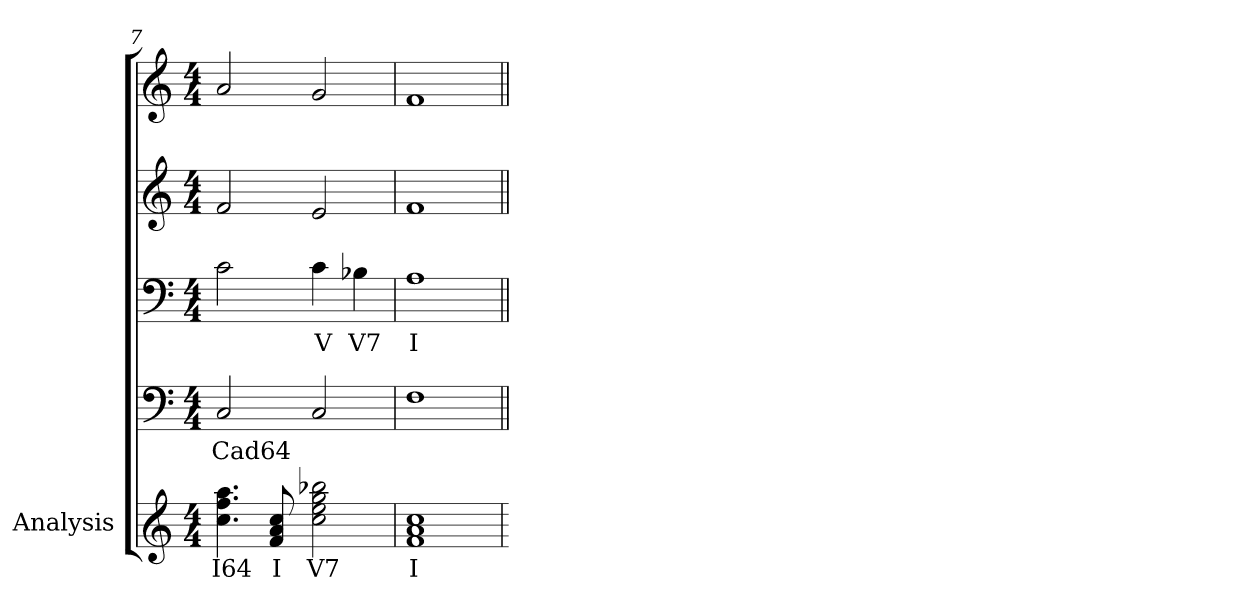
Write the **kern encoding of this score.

**kern	**text	**kern	**text	**kern	**text	**kern	**kern
*part5	*part5	*part4	*part4	*part3	*part3	*part2	*part1
*staff5	*staff5	*staff4	*staff4	*staff3	*staff3	*staff2	*staff1
*I"Analysis	*	*	*	*	*	*	*
*	*	*clefF4	*	*clefF4	*	*clefG2	*clefG2
*k[]	*	*k[]	*	*k[]	*	*k[]	*k[]
*M4/4	*	*M4/4	*	*M4/4	*	*M4/4	*M4/4
=7	=7	=7	=7	=7	=7	=7	=7
4.cc 4.ff 4.aa	I64	2C	Cad64	2c	.	2f	2a
8f 8a 8cc	I	.	.	.	.	.	.
2cc 2ee 2gg 2bb-X	V7	2C	.	4c	V	2e	2g
.	.	.	.	4B-X	V7	.	.
=8	=8	=8	=8	=8	=8	=8	=8
1f 1a 1cc	I	1F	.	1A	I	1f	1f
=	=||	=||	=||	=||	=||	=||	=||
*-	*-	*-	*-	*-	*-	*-	*-
